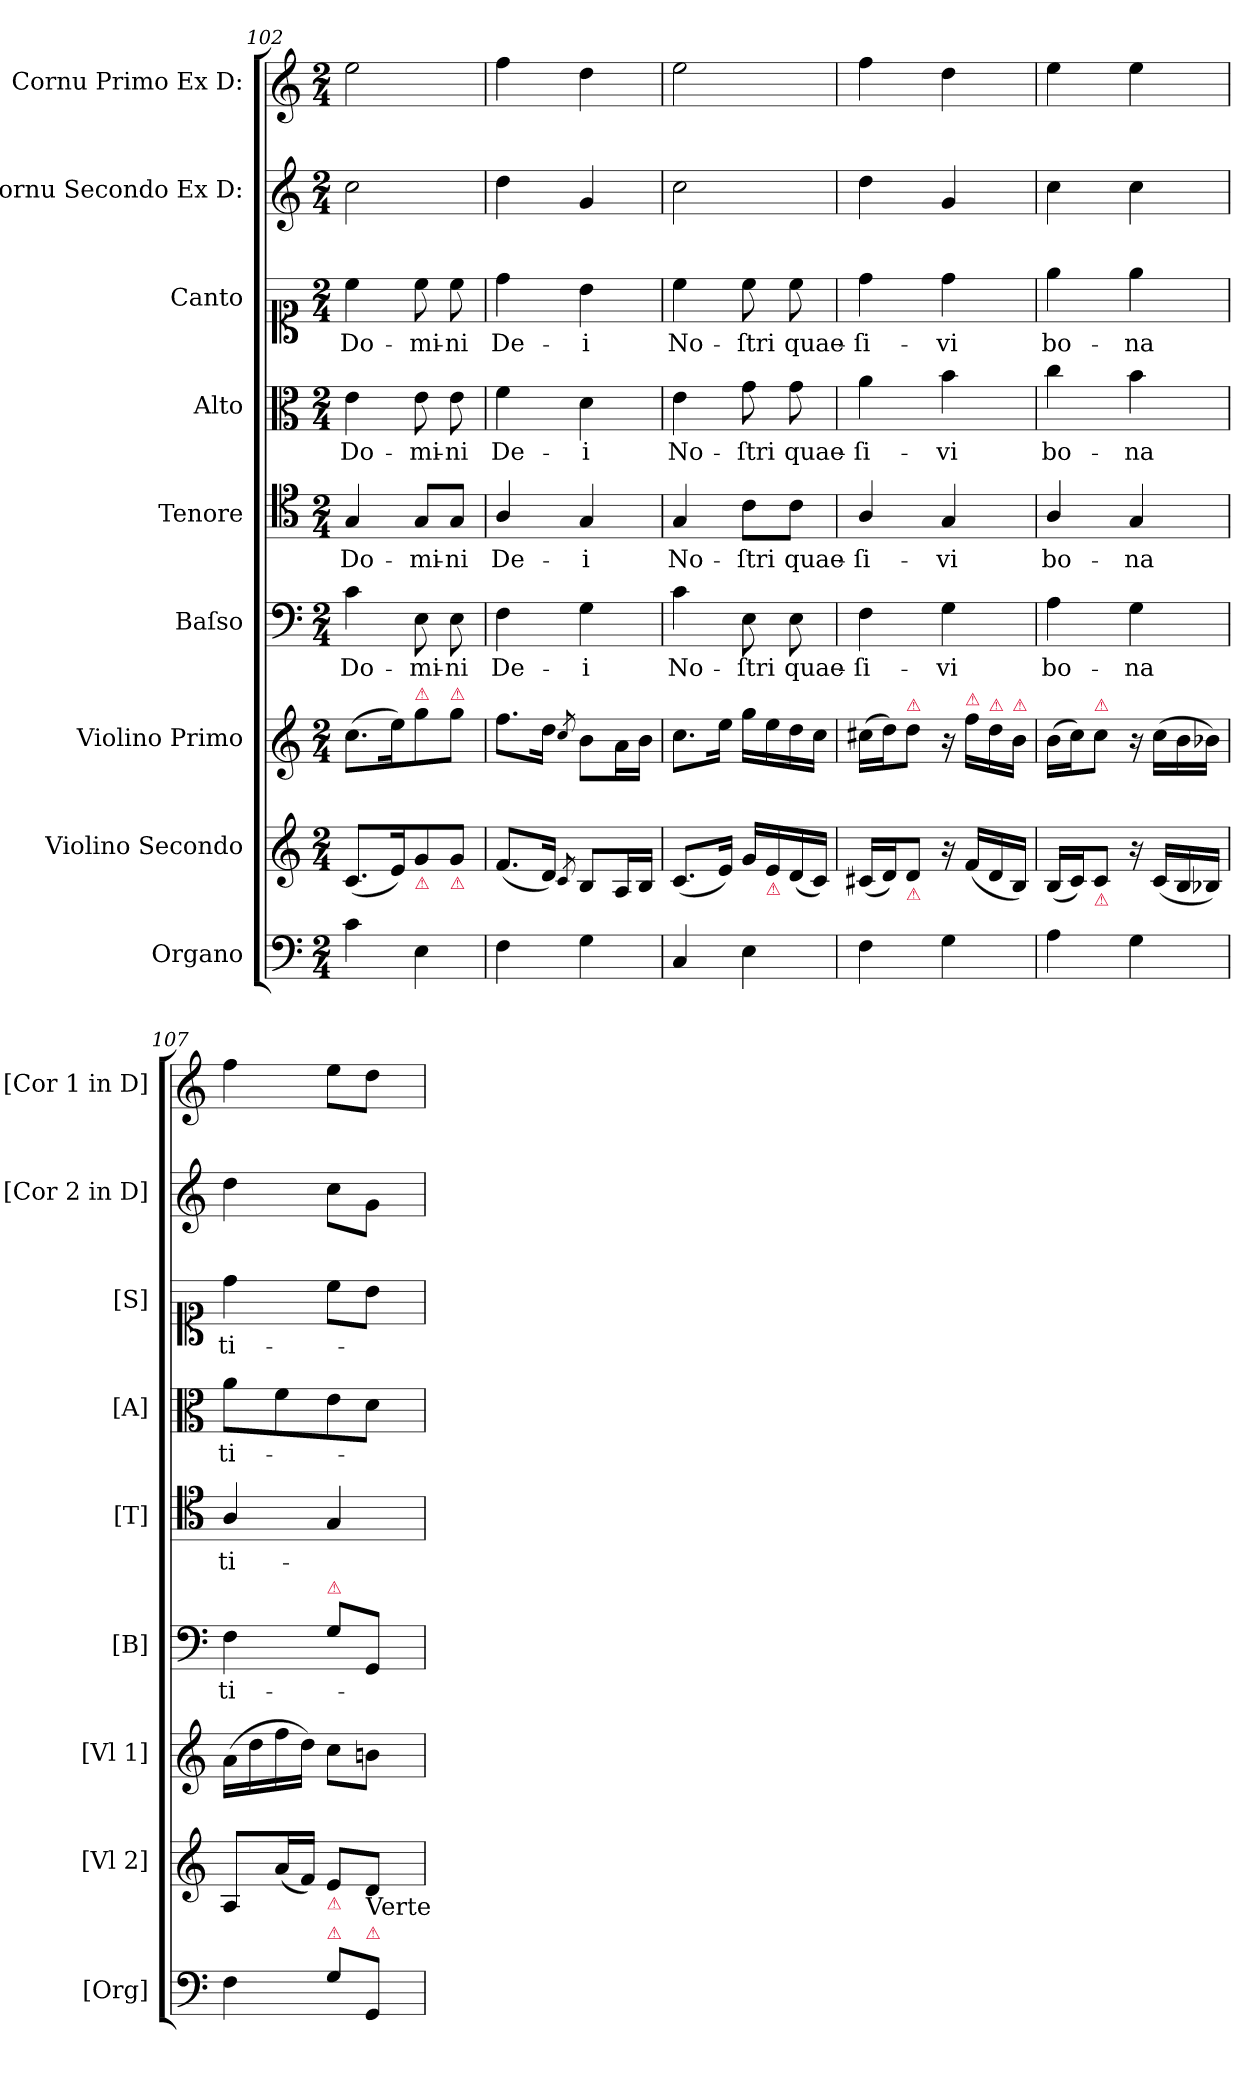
**kern	**kern	**kern	**kern	**text	**kern	**text	**kern	**text	**kern	**text	**kern	**kern
*part9	*part8	*part7	*part6	*part6	*part5	*part5	*part4	*part4	*part3	*part3	*part2	*part1
*staff9	*staff8	*staff7	*staff6	*staff6	*staff5	*staff5	*staff4	*staff4	*staff3	*staff3	*staff2	*staff1
*I"Organo	*I"Violino Secondo	*I"Violino Primo	*I"Baſso	*	*I"Tenore	*	*I"Alto	*	*I"Canto	*	*I"Cornu Secondo Ex D:	*I"Cornu Primo Ex D:
*I'[Org]	*I'[Vl 2]	*I'[Vl 1]	*I'[B]	*	*I'[T]	*	*I'[A]	*	*I'[S]	*	*I'[Cor 2 in D]	*I'[Cor 1 in D]
*clefF4	*clefG2	*clefG2	*clefF4	*	*clefC4	*	*clefC3	*	*clefC1	*	*clefG2	*clefG2
*k[]	*k[]	*k[]	*k[]	*	*k[]	*	*k[]	*	*k[]	*	*k[]	*k[]
*C:	*C:	*C:	*C:	*	*C:	*	*C:	*	*C:	*	*C:	*C:
*M2/4	*M2/4	*M2/4	*M2/4	*	*M2/4	*	*M2/4	*	*M2/4	*	*M2/4	*M2/4
=102	=102	=102	=102	=102	=102	=102	=102	=102	=102	=102	=102	=102
4c\	(<8.c/L	(>8.cc\L	4c\	Do-	4G/	Do-	4e\	Do-	4cc\	Do-	2cc\	2ee\
.	16e/K)	16ee\K)	.	.	.	.	.	.	.	.	.	.
!	!	!LO:TX:a:color=crimson:t=⚠	!	!	!	!	!	!	!	!	!	!
!	!LO:TX:b:color=crimson:t=⚠	!	!	!	!	!	!	!	!	!	!	!
4E\	8g/	8gg\	8E\	-mi-	8G/L	-mi-	8e\	-mi-	8cc\	-mi-	.	.
!	!	!LO:TX:a:color=crimson:t=⚠	!	!	!	!	!	!	!	!	!	!
!	!LO:TX:b:color=crimson:t=⚠	!	!	!	!	!	!	!	!	!	!	!
.	8g/J	8gg\J	8E\	-ni	8G/J	-ni	8e\	-ni	8cc\	-ni	.	.
=103	=103	=103	=103	=103	=103	=103	=103	=103	=103	=103	=103	=103
4F\	(<8.f/L	8.ff\L	4F\	De-	4A/	De-	4f\	De-	4dd\	De-	4dd\	4ff\
.	16d/Jk)	16dd\Jk	.	.	.	.	.	.	.	.	.	.
.	8qc/	8qcc/	.	.	.	.	.	.	.	.	.	.
4G\	8B/L	8b\L	4G\	-i	4G/	-i	4d\	-i	4b\	-i	4g/	4dd\
.	16A/L	16a\L	.	.	.	.	.	.	.	.	.	.
.	16B/JJ	16b\JJ	.	.	.	.	.	.	.	.	.	.
=104	=104	=104	=104	=104	=104	=104	=104	=104	=104	=104	=104	=104
4C/	(<8.c/L	8.cc\L	4c\	No-	4G/	No-	4e\	No-	4cc\	No-	2cc\	2ee\
.	16e/Jk)	16ee\Jk	.	.	.	.	.	.	.	.	.	.
4E\	16g/LL	16gg\LL	8E\	-ſtri	8c\L	-ſtri	8g\	-ſtri	8cc\	-ſtri	.	.
!	!LO:TX:b:color=crimson:t=⚠	!	!	!	!	!	!	!	!	!	!	!
.	16e/	16ee\	.	.	.	.	.	.	.	.	.	.
.	(<16d/	16dd\	8E\	quae-	8c\J	quae-	8g\	quae-	8cc\	quae-	.	.
.	16c/JJ)	16cc\JJ	.	.	.	.	.	.	.	.	.	.
=105	=105	=105	=105	=105	=105	=105	=105	=105	=105	=105	=105	=105
4F\	(<16c#X/LL	(>16cc#X\LL	4F\	-ſi-	4A/	-ſi-	4a\	-ſi-	4dd\	-ſi-	4dd\	4ff\
.	16d/J)	16dd\J)	.	.	.	.	.	.	.	.	.	.
!	!	!LO:TX:a:color=crimson:t=⚠	!	!	!	!	!	!	!	!	!	!
!	!LO:TX:b:color=crimson:t=⚠	!	!	!	!	!	!	!	!	!	!	!
.	8d/J	8dd\J	.	.	.	.	.	.	.	.	.	.
4G\	16r	16r	4G\	-vi	4G/	-vi	4b\	-vi	4dd\	-vi	4g/	4dd\
!	!	!LO:TX:a:color=crimson:t=⚠	!	!	!	!	!	!	!	!	!	!
.	(<16f/LL	16ff\LL	.	.	.	.	.	.	.	.	.	.
!	!	!LO:TX:a:color=crimson:t=⚠	!	!	!	!	!	!	!	!	!	!
.	16d/	16dd\	.	.	.	.	.	.	.	.	.	.
!	!	!LO:TX:a:color=crimson:t=⚠	!	!	!	!	!	!	!	!	!	!
.	16B/JJ)	16b\JJ	.	.	.	.	.	.	.	.	.	.
=106	=106	=106	=106	=106	=106	=106	=106	=106	=106	=106	=106	=106
4A\	(<16B/LL	(>16b\LL	4A\	bo-	4A/	bo-	4cc\	bo-	4ee\	bo-	4cc\	4ee\
.	16c/J)	16cc\J)	.	.	.	.	.	.	.	.	.	.
!	!	!LO:TX:a:color=crimson:t=⚠	!	!	!	!	!	!	!	!	!	!
!	!LO:TX:b:color=crimson:t=⚠	!	!	!	!	!	!	!	!	!	!	!
.	8c/J	8cc\J	.	.	.	.	.	.	.	.	.	.
4G\	16r	16r	4G\	-na	4G/	-na	4b\	-na	4ee\	-na	4cc\	4ee\
.	(<16c/LL	(>16cc\LL	.	.	.	.	.	.	.	.	.	.
.	16B/	16b\	.	.	.	.	.	.	.	.	.	.
.	16B-X/JJ)	16b-X\JJ)	.	.	.	.	.	.	.	.	.	.
=107	=107	=107	=107	=107	=107	=107	=107	=107	=107	=107	=107	=107
4F\	8A/L	(>16a\LL	4F\	ti-	4A/	ti-	8a\L	ti-	4dd\	ti-	4dd\	4ff\
.	.	16dd\	.	.	.	.	.	.	.	.	.	.
.	(<16a/L	16ff\	.	.	.	.	8f\	.	.	.	.	.
.	16f/JJ)	16dd\JJ)	.	.	.	.	.	.	.	.	.	.
!	!	!	!LO:TX:a:color=crimson:t=⚠	!	!	!	!	!	!	!	!	!
!	!LO:TX:b:color=crimson:t=⚠	!	!	!	!	!	!	!	!	!	!	!
!LO:TX:a:color=crimson:t=⚠	!	!	!	!	!	!	!	!	!	!	!	!
8G\L	8e/L	8cc\L	8G\L	.	4G/	.	8e\	.	8cc\L	.	8cc\L	8ee\L
!	!LO:TX:b:t=Verte	!	!	!	!	!	!	!	!	!	!	!
!	!LO:TX:b:color=crimson:t=⚠	!	!	!	!	!	!	!	!	!	!	!
8GG/J	8d/J	8bn\J	8GG/J	.	.	.	8d\J	.	8b\J	.	8g\J	8dd\J
=	=	=	=	=	=	=	=	=	=	=	=	=
*-	*-	*-	*-	*-	*-	*-	*-	*-	*-	*-	*-	*-
